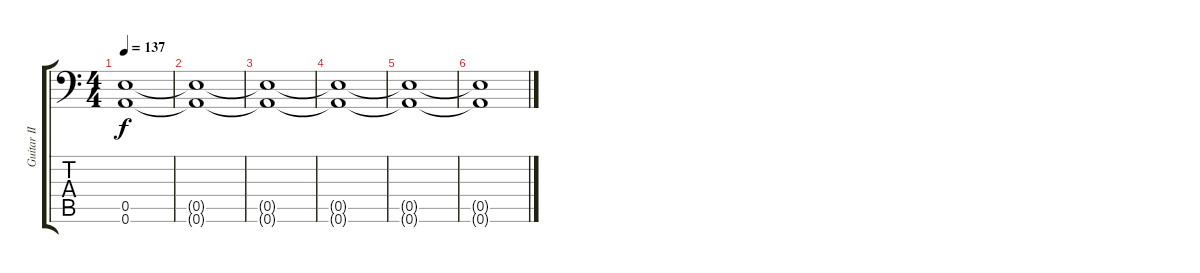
\track ("Guitar II" "Guitar II") {instrument distortionguitar}
\staff {score tabs}
\tuning (B3 Gb3 D3 A2 E2 A1) {hide}
\ts (4 4)
\tempo 137
\clef f4
\ks c
(0.5{t} 0.6{t}).1{dy f} |
(0.5{t} 0.6{t}).1 |
(0.5{t} 0.6{t}).1 |
(0.5{t} 0.6{t}).1 |
(0.5{t} 0.6{t}).1 |
(0.5{t} 0.6{t}).1
